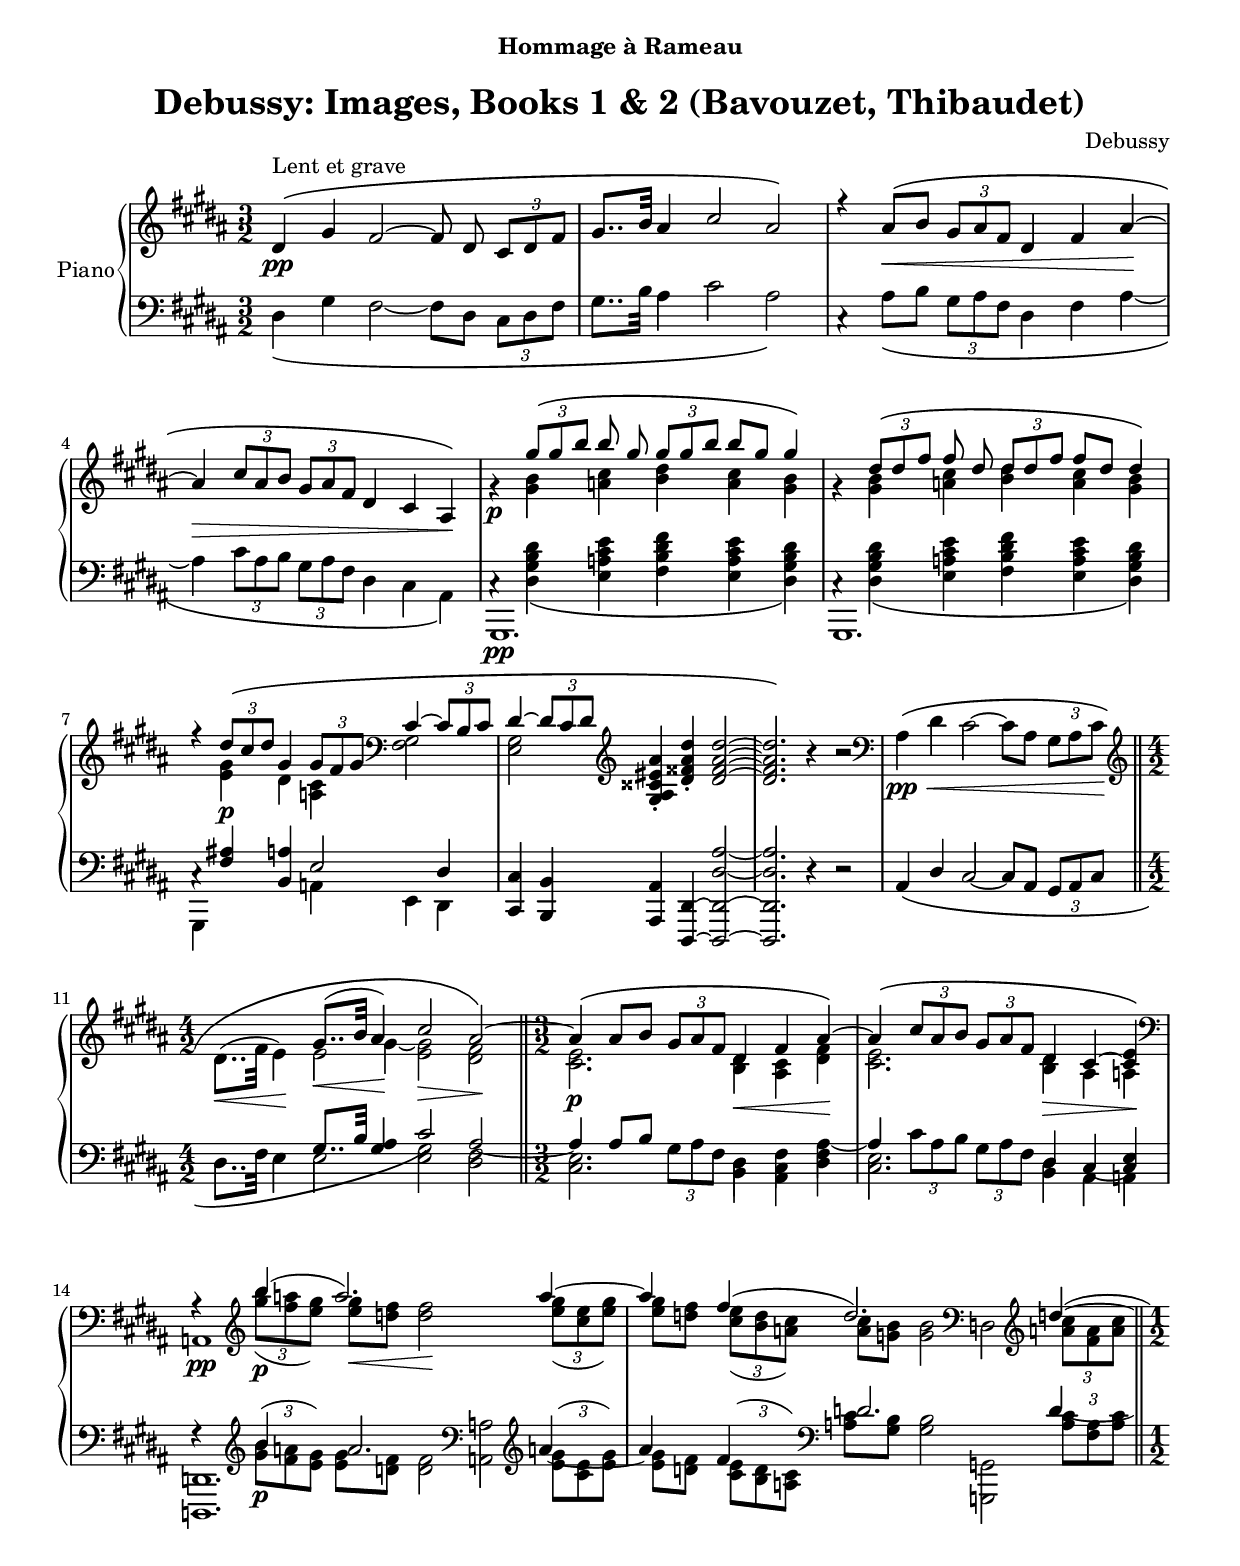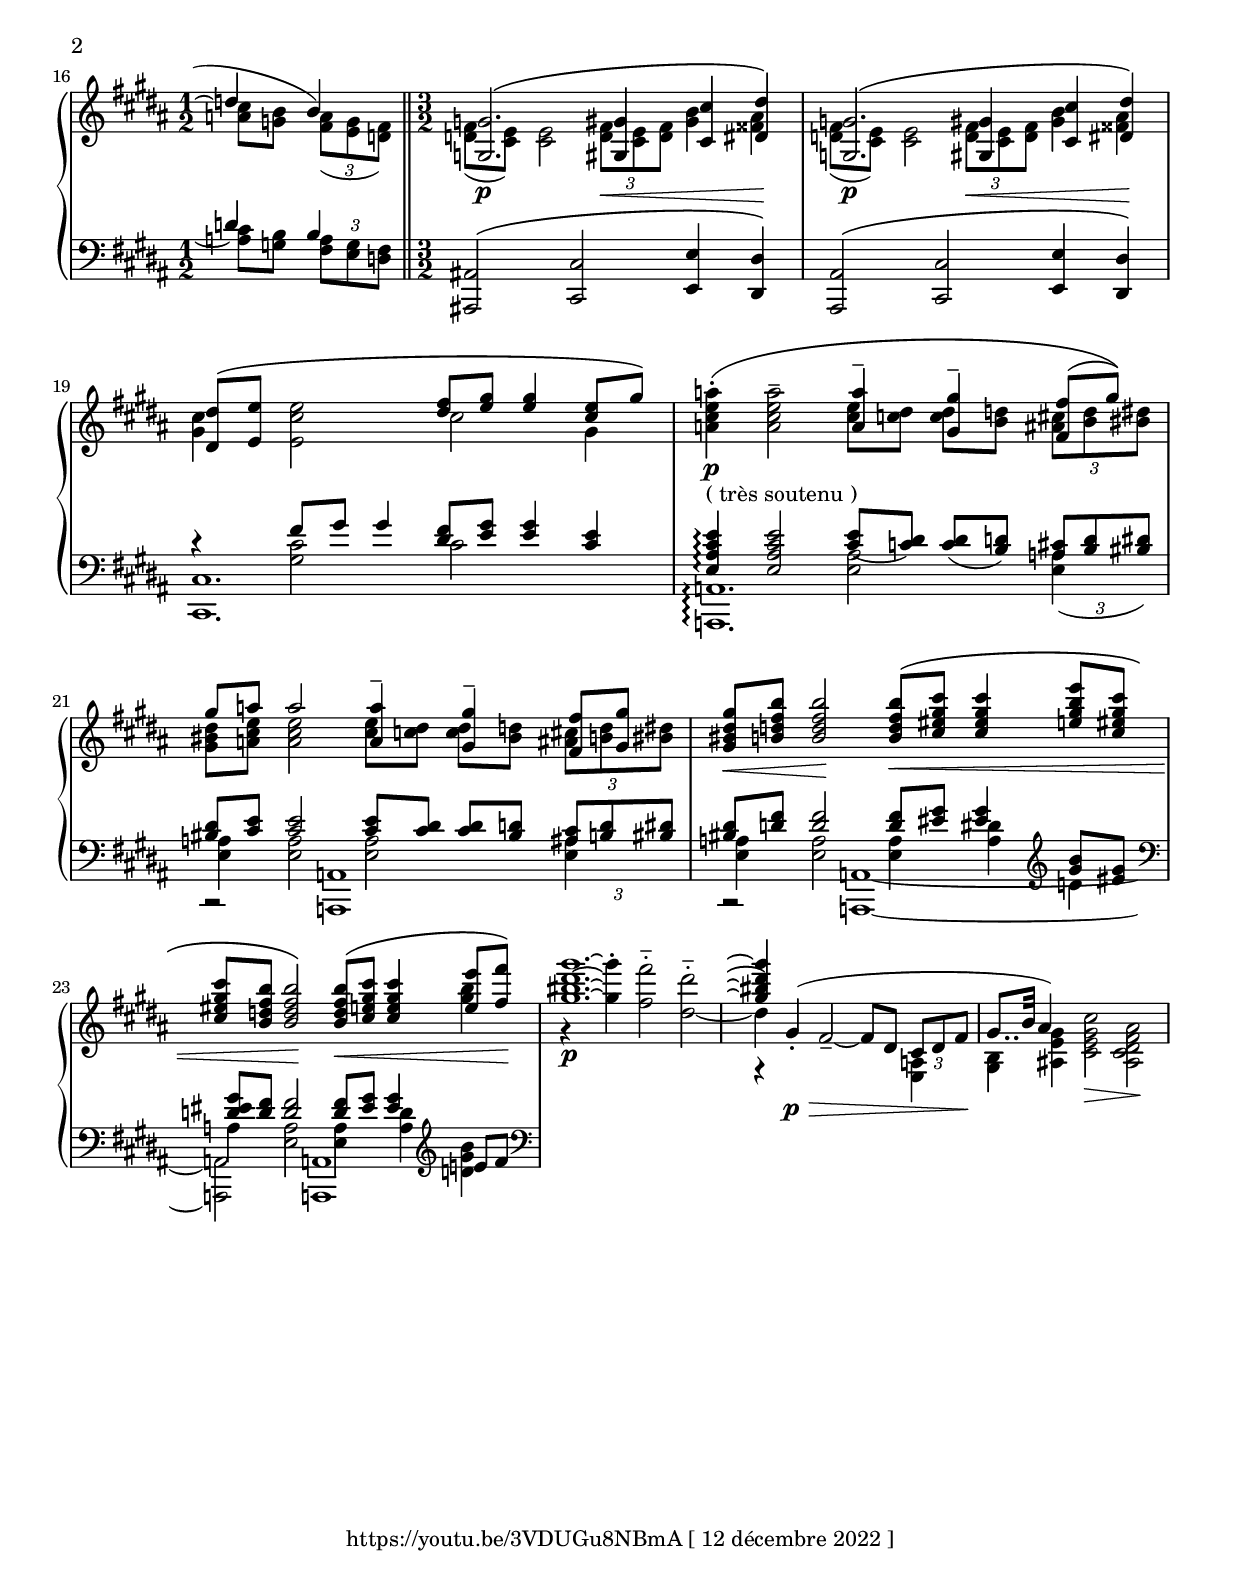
#(set-global-staff-size 19)

\version "2.22.0"
\include "italiano.ly"


\paper {

  line-width = 186\mm
  #(define left-margin (/ (- paper-width  (* 186 mm)) 2))
  #(define top-margin (/ (- paper-height (* 259 mm)) 2))
  #(define bottom-margin (/ (- paper-height (* 253 mm)) 2))
  between-system-padding = 8\mm
  indent = 10\mm
}

\header {
  title = "Debussy: Images, Books 1 & 2 (Bavouzet, Thibaudet)"
  dedication = \markup \center-column { \fontsize #0.5 \bold "Hommage à Rameau" " " }
  composer = "Debussy"
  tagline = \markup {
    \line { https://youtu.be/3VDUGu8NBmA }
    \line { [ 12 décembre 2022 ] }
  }
}

global = {
  \key si \major
  \time 3/2
}


rightOne = \relative do'' {
  \global
  red,4\(\pp^"Lent et grave" sold fad2 ~ \autoBeamOff fad8 red \autoBeamOn \tuplet 3/2 { dod red fad }
  sold8.. si32 lad4 dod2 lad\)
  r4 lad8\(\< si \tuplet3/2 { sold8 lad fad } red4 fad lad\! ~
  lad\> \tuplet 3/2 { dod8 lad si } \tuplet 3/2 { sold lad fad } red4 dod lad\)\!
  sold'4\rest\p \tuplet 3/2 { sold'8\( sold si } \autoBeamOff si sold \autoBeamOn \tuplet 3/2 { sold8 sold si } si sold sold4\)
  sold,4\rest \tuplet 3/2 { red'8\( red fad } \autoBeamOff fad8 red \autoBeamOn \tuplet 3/2 { red8 red fad } fad8 red red4\)
  r4 \tuplet 3/2 { red8\( dod red } sold,4 \tuplet 3/2 { sold8 fad sold } \clef bass dod,4 ~ \tuplet 3/2 { dod8 si dod }
  red4 ~ \tuplet 3/2 { red8 dod red } \clef treble < sold, lad dodd mid lad >4_. < red' fadd lad red >_. < red fadd lad red >2 ~
  q2.\) si'4\rest si2\rest \clef bass
  \stemDown
  lad,4\pp\(\< red dod2 ~ dod8 lad \tuplet 3/2 {  sold [ lad dod\! ] }
  \clef treble \bar "||"  \time 4/2 red8..\< ( fad32 mi4\! ) \stemUp
  << { sold8..\< ( si32 lad4\! ) dod2 } \\ {  s4 sold4 ~ sold2  } >>

  lad\) ~
  \bar "||" \time 3/2 lad4\( lad8 si \tuplet 3/2 { sold lad fad } red4 fad lad\) ~
  lad4\( \tuplet 3/2 { dod8 lad si } \tuplet 3/2 { sold lad fad } red4 dod ~ <dod mi>\)
  \clef bass r4
  \clef treble si''4 ( la2. )  la4 ~
  la fad ( re2. ) \clef treble re4 ~ ( \bar "||"
  \time 1/2 re si ) \time 3/2

  <sol sol,>2.\p\( <sold sold,>4 <dod dod,> <red red,>\)
  <sol, sol,>2.\p\( <sold sold,>4 <dod dod,> <red red,>\)
  <red red,>8\( <mi mi,> s2 <red fad>8 <mi sold> q4 <dod mi>8 sold'\)

  \stemDown <la, dod mi la>4-.\p\(_\markup { "( très soutenu )" } q2-- \stemUp <la la'>4--  <sold sold'>-- <fad fad'>8 ( sold'\) )

  \stemDown <sold, sid red> <la dod mi> q2 \stemUp <la' la,>4-- <sold sold,>-- <fad fad,>8 <sold sold,>
  <sold, sid red sold>\< <si re fad si> q2\! q8\<\( <dod mid sold dod> q4 <mi sold si mi>8 <dod mid sold dod>
  q <si re fad si> q2\!\) q8\<\( <dod mi sold dod> q4 <mi mi'>8 <fad fad'>\!\)

  <sold sid red sold>1.\p \laissezVibrer

  <sold sid red sold>4 \repeatTie s s2 s


}

rightTwo = \relative do'' {
  \global
  s1.
  s1.
  s1.
  s1.

  s4 <sold si>4 <la dod> <si red> <la dod> <sold si>
  s4 <sold si>4 <la dod> <si red> <la dod> <sold si>
  s4
  < mi sold >\p red < la dod > \clef bass < fad sold >2
  < mi sold > s2 s2
  s2 s2 s2
  s2.
  s2. s2
  mi'2 mi\> <red fad>\!
  \time 3/2 \bar "||" <dod mi>2.\p <si red>4\< <lad dod> <red fad>\!

  <dod mi>2. <si red>4\> lad la!\!
  s4 \tuplet 3/2 { <sold'' si>8\p ( <fad la> <mi sold> ) } <mi sold>\< <re fad>
  <re fad>2\! \tuplet 3/2 { <mi sold>8 ( <dod mi> <mi sold> ) }
  <mi sold> <re fad> \tuplet 3/2 { <dod mi> ( [ <si re> <la dod> ] ) } <la dod> <sol si>
  <sol si>2 \clef treble \tuplet 3/2 { <la dod>8 [ <fad la> <la dod> ] }
  <la dod> <sol si> \tuplet 3/2 { <fad la> [( <mi sol> <re fad> )] } \bar "||"
  \time 3/2
  <re fad> ( <dod mi> ) q2 \tuplet 3/2 { <re fad>8\< <dod mi> <re fad>  } <sold si>4 <fadd lad>\!
  <re fad>8 ( <dod mi> ) q2 \tuplet 3/2 { <re fad>8\< <dod mi> <re fad>  } <sold si>4 <fadd lad>\!
  <sold dod> <mi dod' mi>2  dod' sold4
  s4 s2 <dod mi>8 <do red> q <si re> \tuplet 3/2 { <lad dod> [ <si re> <sid red> ] }
  \stemUp sold' la la2 \stemDown <dod, mi>8 <do red> q <sid re>
  \tuplet 3/2 { <lad dod> [ <si re> <sid red> ] }
  s1.
  s2 s s4 <sold' si>4
  s <sold sold'>^. <fad fad'>2^\portato <red~ red'>^\portato
  red4 \stemUp sold,-. \> \p ^( fad2-- ~ fad8 red \tuplet 3/2 { dod [ red fad ] } \!
  sold8.. si32 lad4 s2 s ^)



}

rightThree = \relative do'' {
  \global
  s2*27
  s2*4
  s2*3
  s2*3
  s2*3
  la,,1\pp s2
  s2 s \stemDown \clef bass re2
  s1
  s1.*6 s2 s
  sol'4\rest s4 s2 s
  fa,4\rest  s s2 s4 <mi la>
  <si' sold> <lad! mi' sold> <dod mi sold dod>2\> <lad dod red fad lad>\!



}

leftOne = \relative do' {
  \global
  s1.
  s1.
  s1.
  s1.
  sold,,1.\pp
  sold1.
  \stemDown sold4 s2 la'4 mi red
  \stemUp
  <dod dod'> <si si'> <lad lad'> <red, red'> ~ <red red'>2 ~ <red red'>2. s4 s2
  s2 s s
  s2 \stemDown mi''2  <mi sold>  <red fad>
  <dod mi>2. <si red>4 <lad dod> <red fad>
  <dod mi>2.  <si red>4 lad la
  s4 \tuplet 3/2 { <sold'' si>8\p ( <fad la> <mi sold> ) }
  <mi sold> <re fad> <re fad>2 \clef treble \tuplet 3/2 { <mi sold>8 ( <dod mi> <mi sold> ) }
  <mi sold> <re fad> \tuplet 3/2 { <dod mi> ([ <si re> <la dod> ]) } <la dod> <sold si>
  <sold si>2 \tuplet 3/2 { <la dod>8 [ <fad la> <la dod> ] } \bar "||"
  \time 1/2 <la dod> <sol si> \tuplet 3/2 { <fad la> [ <mi sol> <re fad> ] } \bar "||" \time 3/2
  \stemUp <lad! lad,!>2\( <dod dod,> <mi mi,>4 <red red,>\)
  <lad lad,>2\( <dod dod,> <mi mi,>4 <red red,>\)
  r \stemDown <sold dod>2 dod s4
  \stemUp <mi, lad dod mi>\arpeggio q2 \stemDown <mi lad> <mi la>4
  <mi la> q2 q q4
  q4 q2 q4 <la red> \clef treble re
  \clef bass la <mi la>2 q4 <la re> \clef treble <re sold si>

}

leftTwo = \relative do' {
  \global
  red,4\( sold fad2 ~ fad8 red \tuplet 3/2 { dod [ red fad ] }
  sold8.. si32 lad4 dod2 lad\)
  dod,4\rest lad'8\( si \tuplet 3/2 { sold lad fad } red4 fad lad ~
  lad \tuplet 3/2 { dod8 lad si } \tuplet 3/2 { sold lad fad } red4 dod lad\)
  do\rest
  < red sold si red >\( < mi la dod mi > < fad si red fad > < mi la dod mi > < red sold si red >\)
  do\rest
  < red sold si red >\( < mi la dod mi > < fad si red fad > < mi la dod mi > < red sold si red >\)
  do4\rest \stemUp < fad lad! > < si, la'! > mi2 red4
  s2 s
  <red lad'>2 ~ <red lad'>2. re4\rest re2\rest

  lad4\( red dod2 ~ dod8 lad \tuplet 3/2 { sold [ lad dod ] } \time 4/2
  \stemDown \bar "||" red8.. fad32 mi4 \stemUp sold8.. si32 <lad sold>4 dod2\) lad ~ \bar "||" \time 3/2
  lad4 lad8 si \stemDown \tuplet 3/2 { sold lad fad } red4 fad lad
  ~ \stemUp lad \stemDown \tuplet 3/2 { dod8 lad si } \tuplet 3/2 { sold lad fad } \stemUp
  red4 dod ~ <dod mi> fa\rest \clef treble
  si' la2. la4 ~ la fad \clef bass re2. re4 ~
  re si
  s1.
  s
  s4 fad'8 sold sold4 <red fad>8 <mi sold> q4 <dod mi>
  s4 s2 <dod mi>8 (<do red>) q (<si re>) \tuplet 3/2 { <lad dod> ([ <si re> <sid red> ] )}
  <sid red> <dod mi> q2 q8 <dod red> q <sid re> \tuplet 3/2 { <lad dod> [ <si re> <sid red> ] }
  <sid red> <re fad> q2 q8 <mid sold> q4 \clef treble <sold si>8 <mid sold>

  \clef bass <re mid sold> <re fad> q2 q8 <mid sold> q4 \clef treble mi8 fad \clef bass



}

leftThree = \relative do' {
  \global
  s2*27
  s2*4
  s2*3
  s2*3
  s2*3
  <re,, re,>1.
}

leftFour = \relative do' {
  \global
  s2*27
  s2*4
  s2*3
  s2*3
  s2*3
  s2 s \clef bass < la la,>2
  s2 s \clef bass < sol, sol,> s4
  s2 s1. s2. s4 s
  <dod dod,>1.
  <la la,>\arpeggio
  r2 q1
  r2 q1 ~ \clef bass
  q2 q1

}

\score {
  \new PianoStaff \with {
    instrumentName = "Piano"
  } <<
    \new Staff = "right" \with {
      midiInstrument = "acoustic grand"
    } << \rightOne \\ \rightTwo \\ \rightThree>>
    \new Staff = "left" \with {
      midiInstrument = "acoustic grand"
    } { \clef bass << \leftOne \\ \leftTwo \\ \leftThree \\ \leftFour >> }
  >>
  \layout { }
  \midi {
    \tempo 4=100
  }
}
